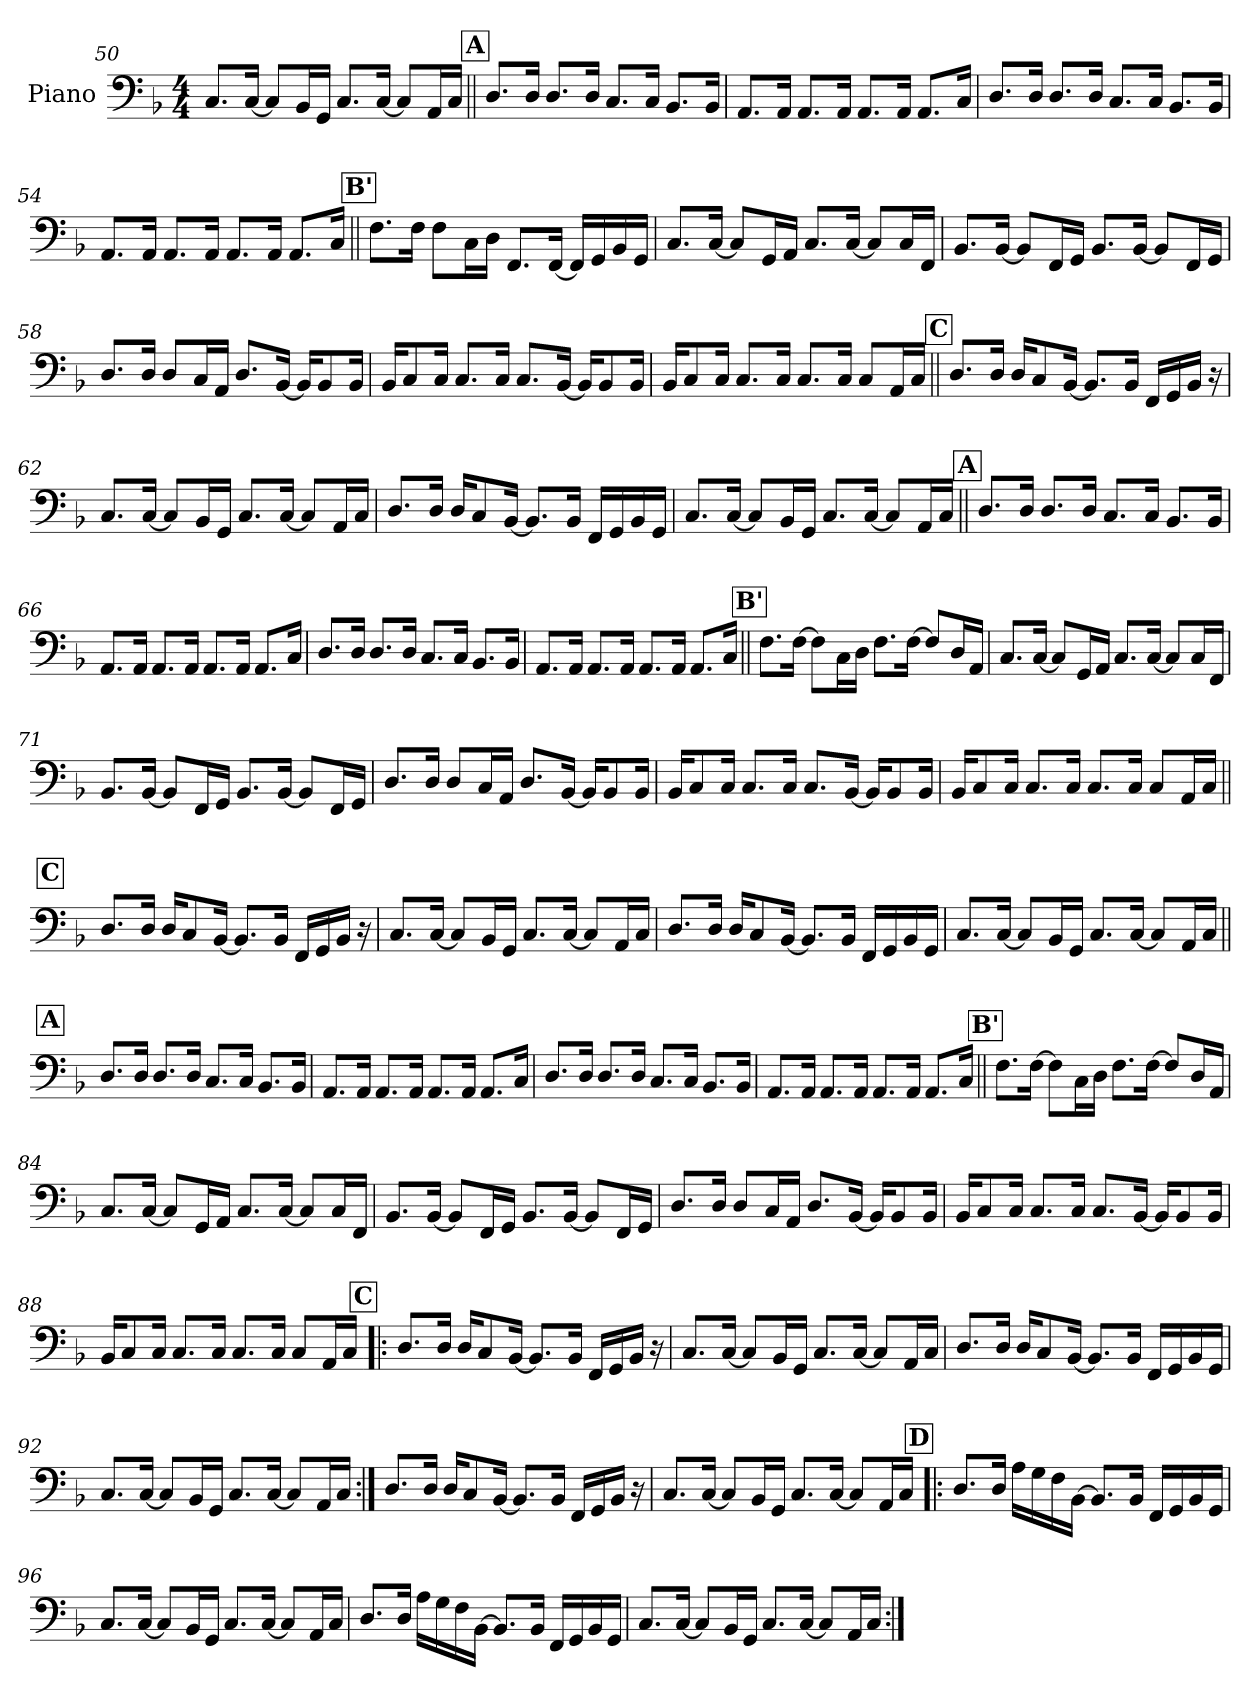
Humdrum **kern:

**kern
*part1
*staff1
*I"Piano
*I'Pno.
*clefF4
*k[b-]
*M4/4
=50
8.C/L
[16C/Jk
8C/L]
16BB-/L
16GG/JJ
8.C/L
[16C/Jk
8C/L]
16AA/L
16C/JJ
!!LO:REH:place=s1:a:B:fs=14:t=A
=51||
8.D/L
16D/Jk
8.D/L
16D/Jk
8.C/L
16C/Jk
8.BB-/L
16BB-/Jk
!!LO:LB:g=z
=52
8.AA/L
16AA/Jk
8.AA/L
16AA/Jk
8.AA/L
16AA/Jk
8.AA/L
16C/Jk
=53
8.D/L
16D/Jk
8.D/L
16D/Jk
8.C/L
16C/Jk
8.BB-/L
16BB-/Jk
=54
8.AA/L
16AA/Jk
8.AA/L
16AA/Jk
8.AA/L
16AA/Jk
8.AA/L
16C/Jk
!!LO:LB:g=z
!!LO:REH:place=s1:a:B:fs=14:t=B'
=55||
8.F\L
16F\Jk
8F\L
16C\L
16D\JJ
8.FF/L
[16FF/Jk
16FF/LL]
16GG/
16BB-/
16GG/JJ
=56
8.C/L
[16C/Jk
8C/L]
16GG/L
16AA/JJ
8.C/L
[16C/Jk
8C/L]
16C/L
16FF/JJ
=57
8.BB-/L
[16BB-/Jk
8BB-/L]
16FF/L
16GG/JJ
8.BB-/L
[16BB-/Jk
8BB-/L]
16FF/L
16GG/JJ
!!LO:LB:g=z
=58
8.D/L
16D/Jk
8D/L
16C/L
16AA/JJ
8.D/L
[16BB-/Jk
16BB-/KL]
8BB-/
16BB-/Jk
=59
16BB-/KL
8C/
16C/Jk
8.C/L
16C/Jk
8.C/L
[16BB-/Jk
16BB-/KL]
8BB-/
16BB-/Jk
=60
16BB-/KL
8C/
16C/Jk
8.C/L
16C/Jk
8.C/L
16C/Jk
8C/L
16AA/L
16C/JJ
!!LO:LB:g=z
!!LO:REH:place=s1:a:B:fs=14:t=C
=61||
8.D/L
16D/Jk
16D/KL
8C/
[16BB-/Jk
8.BB-/L]
16BB-/Jk
16FF/LL
16GG/
16BB-/JJ
16r
=62
8.C/L
[16C/Jk
8C/L]
16BB-/L
16GG/JJ
8.C/L
[16C/Jk
8C/L]
16AA/L
16C/JJ
=63
8.D/L
16D/Jk
16D/KL
8C/
[16BB-/Jk
8.BB-/L]
16BB-/Jk
16FF/LL
16GG/
16BB-/
16GG/JJ
!!LO:LB:g=z
=64
8.C/L
[16C/Jk
8C/L]
16BB-/L
16GG/JJ
8.C/L
[16C/Jk
8C/L]
16AA/L
16C/JJ
!!LO:REH:place=s1:a:B:fs=14:t=A
=65||
8.D/L
16D/Jk
8.D/L
16D/Jk
8.C/L
16C/Jk
8.BB-/L
16BB-/Jk
=66
8.AA/L
16AA/Jk
8.AA/L
16AA/Jk
8.AA/L
16AA/Jk
8.AA/L
16C/Jk
!!LO:LB:g=z
=67
8.D/L
16D/Jk
8.D/L
16D/Jk
8.C/L
16C/Jk
8.BB-/L
16BB-/Jk
=68
8.AA/L
16AA/Jk
8.AA/L
16AA/Jk
8.AA/L
16AA/Jk
8.AA/L
16C/Jk
!!LO:REH:place=s1:a:B:fs=14:t=B'
=69||
8.F\L
[16F\Jk
8F\L]
16C\L
16D\JJ
8.F\L
[16F\Jk
8F/L]
16D/L
16AA/JJ
!!LO:PB:g=z
=70
8.C/L
[16C/Jk
8C/L]
16GG/L
16AA/JJ
8.C/L
[16C/Jk
8C/L]
16C/L
16FF/JJ
=71
8.BB-/L
[16BB-/Jk
8BB-/L]
16FF/L
16GG/JJ
8.BB-/L
[16BB-/Jk
8BB-/L]
16FF/L
16GG/JJ
=72
8.D/L
16D/Jk
8D/L
16C/L
16AA/JJ
8.D/L
[16BB-/Jk
16BB-/KL]
8BB-/
16BB-/Jk
!!LO:LB:g=z
=73
16BB-/KL
8C/
16C/Jk
8.C/L
16C/Jk
8.C/L
[16BB-/Jk
16BB-/KL]
8BB-/
16BB-/Jk
=74
16BB-/KL
8C/
16C/Jk
8.C/L
16C/Jk
8.C/L
16C/Jk
8C/L
16AA/L
16C/JJ
!!LO:REH:place=s1:a:B:fs=14:t=C
=75||
8.D/L
16D/Jk
16D/KL
8C/
[16BB-/Jk
8.BB-/L]
16BB-/Jk
16FF/LL
16GG/
16BB-/JJ
16r
!!LO:LB:g=z
=76
8.C/L
[16C/Jk
8C/L]
16BB-/L
16GG/JJ
8.C/L
[16C/Jk
8C/L]
16AA/L
16C/JJ
=77
8.D/L
16D/Jk
16D/KL
8C/
[16BB-/Jk
8.BB-/L]
16BB-/Jk
16FF/LL
16GG/
16BB-/
16GG/JJ
=78
8.C/L
[16C/Jk
8C/L]
16BB-/L
16GG/JJ
8.C/L
[16C/Jk
8C/L]
16AA/L
16C/JJ
!!LO:LB:g=z
!!LO:REH:place=s1:a:B:fs=14:t=A
=79||
8.D/L
16D/Jk
8.D/L
16D/Jk
8.C/L
16C/Jk
8.BB-/L
16BB-/Jk
=80
8.AA/L
16AA/Jk
8.AA/L
16AA/Jk
8.AA/L
16AA/Jk
8.AA/L
16C/Jk
=81
8.D/L
16D/Jk
8.D/L
16D/Jk
8.C/L
16C/Jk
8.BB-/L
16BB-/Jk
!!LO:LB:g=z
=82
8.AA/L
16AA/Jk
8.AA/L
16AA/Jk
8.AA/L
16AA/Jk
8.AA/L
16C/Jk
!!LO:REH:place=s1:a:B:fs=14:t=B'
=83||
8.F\L
[16F\Jk
8F\L]
16C\L
16D\JJ
8.F\L
[16F\Jk
8F/L]
16D/L
16AA/JJ
=84
8.C/L
[16C/Jk
8C/L]
16GG/L
16AA/JJ
8.C/L
[16C/Jk
8C/L]
16C/L
16FF/JJ
!!LO:LB:g=z
=85
8.BB-/L
[16BB-/Jk
8BB-/L]
16FF/L
16GG/JJ
8.BB-/L
[16BB-/Jk
8BB-/L]
16FF/L
16GG/JJ
=86
8.D/L
16D/Jk
8D/L
16C/L
16AA/JJ
8.D/L
[16BB-/Jk
16BB-/KL]
8BB-/
16BB-/Jk
=87
16BB-/KL
8C/
16C/Jk
8.C/L
16C/Jk
8.C/L
[16BB-/Jk
16BB-/KL]
8BB-/
16BB-/Jk
!!LO:LB:g=z
=88
16BB-/KL
8C/
16C/Jk
8.C/L
16C/Jk
8.C/L
16C/Jk
8C/L
16AA/L
16C/JJ
!!LO:REH:place=s1:a:B:fs=14:t=C
=89!|:
8.D/L
16D/Jk
16D/KL
8C/
[16BB-/Jk
8.BB-/L]
16BB-/Jk
16FF/LL
16GG/
16BB-/JJ
16r
=90
8.C/L
[16C/Jk
8C/L]
16BB-/L
16GG/JJ
8.C/L
[16C/Jk
8C/L]
16AA/L
16C/JJ
!!LO:LB:g=z
=91
8.D/L
16D/Jk
16D/KL
8C/
[16BB-/Jk
8.BB-/L]
16BB-/Jk
16FF/LL
16GG/
16BB-/
16GG/JJ
=92
8.C/L
[16C/Jk
8C/L]
16BB-/L
16GG/JJ
8.C/L
[16C/Jk
8C/L]
16AA/L
16C/JJ
=93:|!
8.D/L
16D/Jk
16D/KL
8C/
[16BB-/Jk
8.BB-/L]
16BB-/Jk
16FF/LL
16GG/
16BB-/JJ
16r
!!LO:LB:g=z
=94
8.C/L
[16C/Jk
8C/L]
16BB-/L
16GG/JJ
8.C/L
[16C/Jk
8C/L]
16AA/L
16C/JJ
!!LO:REH:place=s1:a:B:fs=14:t=D
=95!|:
8.D/L
16D/Jk
16A\LL
16G\
16F\
[16BB-\JJ
8.BB-/L]
16BB-/Jk
16FF/LL
16GG/
16BB-/
16GG/JJ
=96
8.C/L
[16C/Jk
8C/L]
16BB-/L
16GG/JJ
8.C/L
[16C/Jk
8C/L]
16AA/L
16C/JJ
!!LO:LB:g=z
=97
8.D/L
16D/Jk
16A\LL
16G\
16F\
[16BB-\JJ
8.BB-/L]
16BB-/Jk
16FF/LL
16GG/
16BB-/
16GG/JJ
=98
8.C/L
[16C/Jk
8C/L]
16BB-/L
16GG/JJ
8.C/L
[16C/Jk
8C/L]
16AA/L
16C/JJ
=:|!
*-
